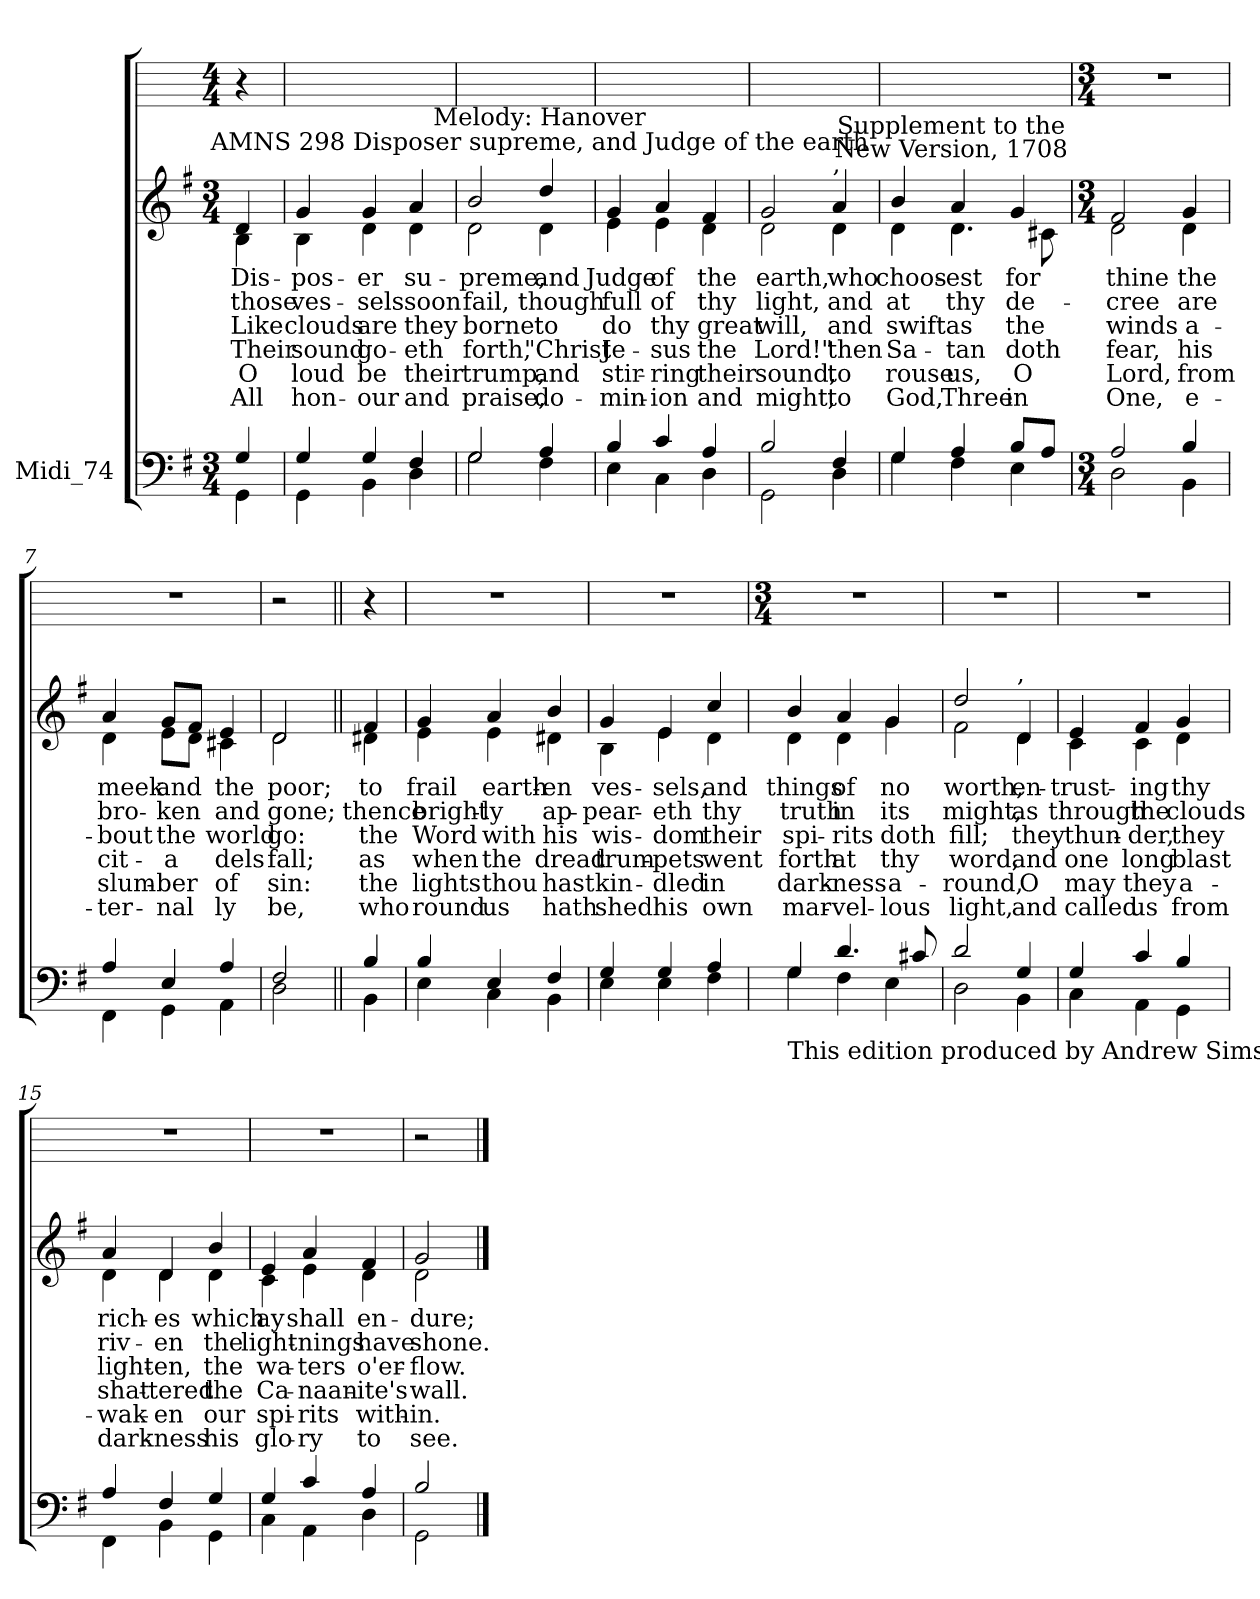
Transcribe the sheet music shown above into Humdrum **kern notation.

**kern	**kern	**text	**text	**text	**text	**text	**text	**kern
*part3	*part2	*part2	*part2	*part2	*part2	*part2	*part2	*part1
*staff3	*staff2	*staff2	*staff2	*staff2	*staff2	*staff2	*staff2	*staff1
*I"Midi_74	*	*	*	*	*	*	*	*
*clefF4	*clefG2	*	*	*	*	*	*	*
*k[f#]	*k[f#]	*	*	*	*	*	*	*
*G:	*G:	*	*	*	*	*	*	*
*M3/4	*M3/4	*	*	*	*	*	*	*M4/4
=	=	=	=	=	=	=	=	=
*^	*	*	*	*	*	*	*	*
!	!	!LO:TX:a:cj:t=J. B. de Santeuil (1630-1697),\ntr. Isaac Williams (1802-1865)	!	!	!	!	!	!	!
!	!	!	!LO:LY:b	!LO:LY:b	!LO:LY:b	!LO:LY:b	!LO:LY:b	!LO:LY:b	!
*	*	*^	*	*	*	*	*	*	*
4G/	4GG\	4d/	4B\	Dis-	-those	Like	Their	O	All	4r
=1	=1	=1	=1	=1	=1	=1	=1	=1	=1	=1
!	!	!	!	!LO:LY:b	!LO:LY:b	!LO:LY:b	!LO:LY:b	!LO:LY:b	!LO:LY:b	!
4G/	4GG\	4g/	4B\	pos-	-ves-	-clouds	sound	loud	hon-	2.r
!	!	!	!	!LO:LY:b	!LO:LY:b	!LO:LY:b	!LO:LY:b	!LO:LY:b	!LO:LY:b	!
4G/	4BB\	4g/	4d\	-er	sels	are	go-	-be	our	.
!	!	!	!	!LO:LY:b	!LO:LY:b	!LO:LY:b	!LO:LY:b	!LO:LY:b	!LO:LY:b	!
4F#/	4D\	4a/	4d\	su-	-soon	they	eth	their	and	.
=2	=2	=2	=2	=2	=2	=2	=2	=2	=2	=2
!	!	!	!	!LO:LY:b	!LO:LY:b	!LO:LY:b	!LO:LY:b	!LO:LY:b	!LO:LY:b	!
2G/	2G\	2b/	2d\	preme,	fail,	borne	forth,	trump,	praise,	2.r
!	!	!LO:TX:a:cj:t=AMNS 298 Disposer supreme, and Judge of the earth	!	!	!	!	!	!	!	!
!	!	!LO:TX:a:cj:t=Melody&colon; Hanover	!	!	!	!	!	!	!	!
!	!	!	!	!LO:LY:b	!LO:LY:b	!LO:LY:b	!LO:LY:b	!LO:LY:b	!LO:LY:b	!
4A/	4F#\	4dd/	4d\	and	though	to	"Christ	and	do-	.
=3	=3	=3	=3	=3	=3	=3	=3	=3	=3	=3
!	!	!	!	!LO:LY:b	!LO:LY:b	!LO:LY:b	!LO:LY:b	!LO:LY:b	!LO:LY:b	!
4B/	4E\	4g/	4e\	-Judge	full	do	Je-	-stir-	-min-	2.r
!	!	!	!	!LO:LY:b	!LO:LY:b	!LO:LY:b	!LO:LY:b	!LO:LY:b	!LO:LY:b	!
4c/	4C\	4a/	4e\	-of	of	thy	sus	ring	ion	.
!	!	!	!	!LO:LY:b	!LO:LY:b	!LO:LY:b	!LO:LY:b	!LO:LY:b	!LO:LY:b	!
4A/	4D\	4f#/	4d\	the	thy	great	the	their	and	.
=4	=4	=4	=4	=4	=4	=4	=4	=4	=4	=4
!	!	!	!	!LO:LY:b	!LO:LY:b	!LO:LY:b	!LO:LY:b	!LO:LY:b	!LO:LY:b	!
2B/	2GG\	2g/	2d\	earth,	light,	will,	Lord!"	sound,	might,	2.r
!	!	!LO:TX:a:t=,	!	!	!	!	!	!	!	!
!	!	!	!	!LO:LY:b	!LO:LY:b	!LO:LY:b	!LO:LY:b	!LO:LY:b	!LO:LY:b	!
4F#/	4D\	4a/	4d\	who	and	and	then	to	to	.
=5	=5	=5	=5	=5	=5	=5	=5	=5	=5	=5
!	!	!	!	!LO:LY:b	!LO:LY:b	!LO:LY:b	!LO:LY:b	!LO:LY:b	!LO:LY:b	!
4G/	4G\	4b/	4d\	choos-	-at	swift	Sa-	-rouse	God,	2.r
!	!	!LO:TX:a:cj:t=Supplement to the\nNew Version, 1708	!	!	!	!	!	!	!	!
!	!	!	!	!LO:LY:b	!LO:LY:b	!LO:LY:b	!LO:LY:b	!LO:LY:b	!LO:LY:b	!
4A/	4F#\	4a/	4.d\	est	thy	as	tan	us,	Three	.
!	!	!	!	!LO:LY:b	!LO:LY:b	!LO:LY:b	!LO:LY:b	!LO:LY:b	!LO:LY:b	!
8B/L	4E\	4g/	.	for	de-	-the	doth	O	in	.
8A/J	.	.	8c#X\	.	.	.	.	.	.	.
!!LO:LB:g=z
=6	=6	=6	=6	=6	=6	=6	=6	=6	=6	=6
*M3/4	*	*M3/4	*	*	*	*	*	*	*	*M3/4
!	!	!	!	!LO:LY:b	!LO:LY:b	!LO:LY:b	!LO:LY:b	!LO:LY:b	!LO:LY:b	!
2A/	2D\	2f#/	2d\	thine	cree	winds	fear,	Lord,	One,	2.r
!	!	!	!	!LO:LY:b	!LO:LY:b	!LO:LY:b	!LO:LY:b	!LO:LY:b	!LO:LY:b	!
4B/	4BB\	4g/	4d\	the	are	a-	-his	from	e-	.
=7	=7	=7	=7	=7	=7	=7	=7	=7	=7	=7
!	!	!	!	!LO:LY:b	!LO:LY:b	!LO:LY:b	!LO:LY:b	!LO:LY:b	!LO:LY:b	!
4A/	4FF#\	4a/	4d\	-meek	bro-	-bout	cit-	-slum-	-ter-	2.r
!	!	!	!	!LO:LY:b	!LO:LY:b	!LO:LY:b	!LO:LY:b	!LO:LY:b	!LO:LY:b	!
4E/	4GG\	8g/L	8e\L	-and	ken	the	a	ber	nal	.
.	.	8f#/J	8d\J	.	.	.	.	.	.	.
!	!	!	!	!LO:LY:b	!LO:LY:b	!LO:LY:b	!LO:LY:b	!LO:LY:b	!LO:LY:b	!
4A/	4AA\	4e/	4c#X\	the	and	world	dels	of	ly	.
=8	=8	=8	=8	=8	=8	=8	=8	=8	=8	=8
!	!	!	!	!LO:LY:b	!LO:LY:b	!LO:LY:b	!LO:LY:b	!LO:LY:b	!LO:LY:b	!
2F#/	2D\	2d/	2d\	poor;	gone;	go:	fall;	sin:	be,	2r
=9||	=9||	=9||	=9||	=9||	=9||	=9||	=9||	=9||	=9||	=9||
!	!	!	!	!LO:LY:b	!LO:LY:b	!LO:LY:b	!LO:LY:b	!LO:LY:b	!LO:LY:b	!
4B/	4BB\	4f#/	4d#X\	to	thence	the	as	the	who	4r
=10	=10	=10	=10	=10	=10	=10	=10	=10	=10	=10
!	!	!	!	!LO:LY:b	!LO:LY:b	!LO:LY:b	!LO:LY:b	!LO:LY:b	!LO:LY:b	!
4B/	4E\	4g/	4e\	frail	bright-	-Word	when	lights	round	2.r
!	!	!	!	!LO:LY:b	!LO:LY:b	!LO:LY:b	!LO:LY:b	!LO:LY:b	!LO:LY:b	!
4E/	4C\	4a/	4e\	earth-	-ly	with	the	thou	us	.
!	!	!	!	!LO:LY:b	!LO:LY:b	!LO:LY:b	!LO:LY:b	!LO:LY:b	!LO:LY:b	!
4F#/	4BB\	4b/	4d#X\	en	ap-	-his	dread	hast	hath	.
=11	=11	=11	=11	=11	=11	=11	=11	=11	=11	=11
!	!	!	!	!LO:LY:b	!LO:LY:b	!LO:LY:b	!LO:LY:b	!LO:LY:b	!LO:LY:b	!
4G/	4E\	4g/	4B\	ves-	-pear-	-wis-	-trum-	-kin-	-shed	2.r
!	!	!	!	!LO:LY:b	!LO:LY:b	!LO:LY:b	!LO:LY:b	!LO:LY:b	!LO:LY:b	!
4G/	4E\	4e/	4e\	sels,	eth	dom	pets	dled	his	.
!	!	!	!	!LO:LY:b	!LO:LY:b	!LO:LY:b	!LO:LY:b	!LO:LY:b	!LO:LY:b	!
4A/	4F#\	4cc/	4d\	and	thy	their	went	in	own	.
!!LO:LB:g=z
=12	=12	=12	=12	=12	=12	=12	=12	=12	=12	=12
*	*	*	*	*	*	*	*	*	*	*M3/4
!LO:TX:b:t=This edition produced by Andrew Sims, 2020	!	!	!	!	!	!	!	!	!	!
!	!	!	!	!LO:LY:b	!LO:LY:b	!LO:LY:b	!LO:LY:b	!LO:LY:b	!LO:LY:b	!
4G/	4G\	4b/	4d\	things	truth	spi-	-forth	dark-	-mar-	2.r
!	!	!	!	!LO:LY:b	!LO:LY:b	!LO:LY:b	!LO:LY:b	!LO:LY:b	!LO:LY:b	!
4.d/	4F#\	4a/	4d\	-of	in	rits	at	ness	vel-	.
!	!	!	!	!LO:LY:b	!LO:LY:b	!LO:LY:b	!LO:LY:b	!LO:LY:b	!LO:LY:b	!
.	4E\	4g/	4g\	-no	its	doth	thy	a-	-lous	.
8c#X/	.	.	.	.	.	.	.	.	.	.
=13	=13	=13	=13	=13	=13	=13	=13	=13	=13	=13
!	!	!	!	!LO:LY:b	!LO:LY:b	!LO:LY:b	!LO:LY:b	!LO:LY:b	!LO:LY:b	!
2d/	2D\	2dd/	2f#\	worth,	might,	fill;	word,	round,	light,	2.r
!	!	!LO:TX:a:t=,	!	!	!	!	!	!	!	!
!	!	!	!	!LO:LY:b	!LO:LY:b	!LO:LY:b	!LO:LY:b	!LO:LY:b	!LO:LY:b	!
4G/	4BB\	4d/	4d\	en-	-as	they	and	O	and	.
=14	=14	=14	=14	=14	=14	=14	=14	=14	=14	=14
!	!	!	!	!LO:LY:b	!LO:LY:b	!LO:LY:b	!LO:LY:b	!LO:LY:b	!LO:LY:b	!
4G/	4C\	4e/	4c\	trust-	-through	thun-	-one	may	called	2.r
!	!	!	!	!LO:LY:b	!LO:LY:b	!LO:LY:b	!LO:LY:b	!LO:LY:b	!LO:LY:b	!
4c/	4AA\	4f#/	4c\	ing	the	der,	long	they	us	.
!	!	!	!	!LO:LY:b	!LO:LY:b	!LO:LY:b	!LO:LY:b	!LO:LY:b	!LO:LY:b	!
4B/	4GG\	4g/	4d\	thy	clouds	they	blast	a-	-from	.
=15	=15	=15	=15	=15	=15	=15	=15	=15	=15	=15
!	!	!	!	!LO:LY:b	!LO:LY:b	!LO:LY:b	!LO:LY:b	!LO:LY:b	!LO:LY:b	!
4A/	4FF#\	4a/	4d\	rich-	-riv-	-light-	-shat-	-wak-	-dark-	2.r
!	!	!	!	!LO:LY:b	!LO:LY:b	!LO:LY:b	!LO:LY:b	!LO:LY:b	!LO:LY:b	!
4F#/	4BB\	4d/	4d\	-es	en	en,	tered	en	ness	.
!	!	!	!	!LO:LY:b	!LO:LY:b	!LO:LY:b	!LO:LY:b	!LO:LY:b	!LO:LY:b	!
4G/	4GG\	4b/	4d\	which	the	the	the	our	his	.
=16	=16	=16	=16	=16	=16	=16	=16	=16	=16	=16
!	!	!	!	!LO:LY:b	!LO:LY:b	!LO:LY:b	!LO:LY:b	!LO:LY:b	!LO:LY:b	!
4G/	4C\	4e/	4c\	ay	light-	-wa-	-Ca-	-spi-	-glo-	2.r
!	!	!	!	!LO:LY:b	!LO:LY:b	!LO:LY:b	!LO:LY:b	!LO:LY:b	!LO:LY:b	!
4c/	4AA\	4a/	4e\	-shall	nings	ters	naan-	-rits	ry	.
!	!	!	!	!LO:LY:b	!LO:LY:b	!LO:LY:b	!LO:LY:b	!LO:LY:b	!LO:LY:b	!
4A/	4D\	4f#/	4d\	en-	-have	o'er-	-ite's	with-	-to	.
=17	=17	=17	=17	=17	=17	=17	=17	=17	=17	=17
!	!	!	!	!LO:LY:b	!LO:LY:b	!LO:LY:b	!LO:LY:b	!LO:LY:b	!LO:LY:b	!
2B/	2GG\	2g/	2d\	dure;	shone.	flow.	wall.	in.	see.	2r
*v	*v	*	*	*	*	*	*	*	*	*
*	*v	*v	*	*	*	*	*	*	*
==	==	==	==	==	==	==	==	==
*-	*-	*-	*-	*-	*-	*-	*-	*-
